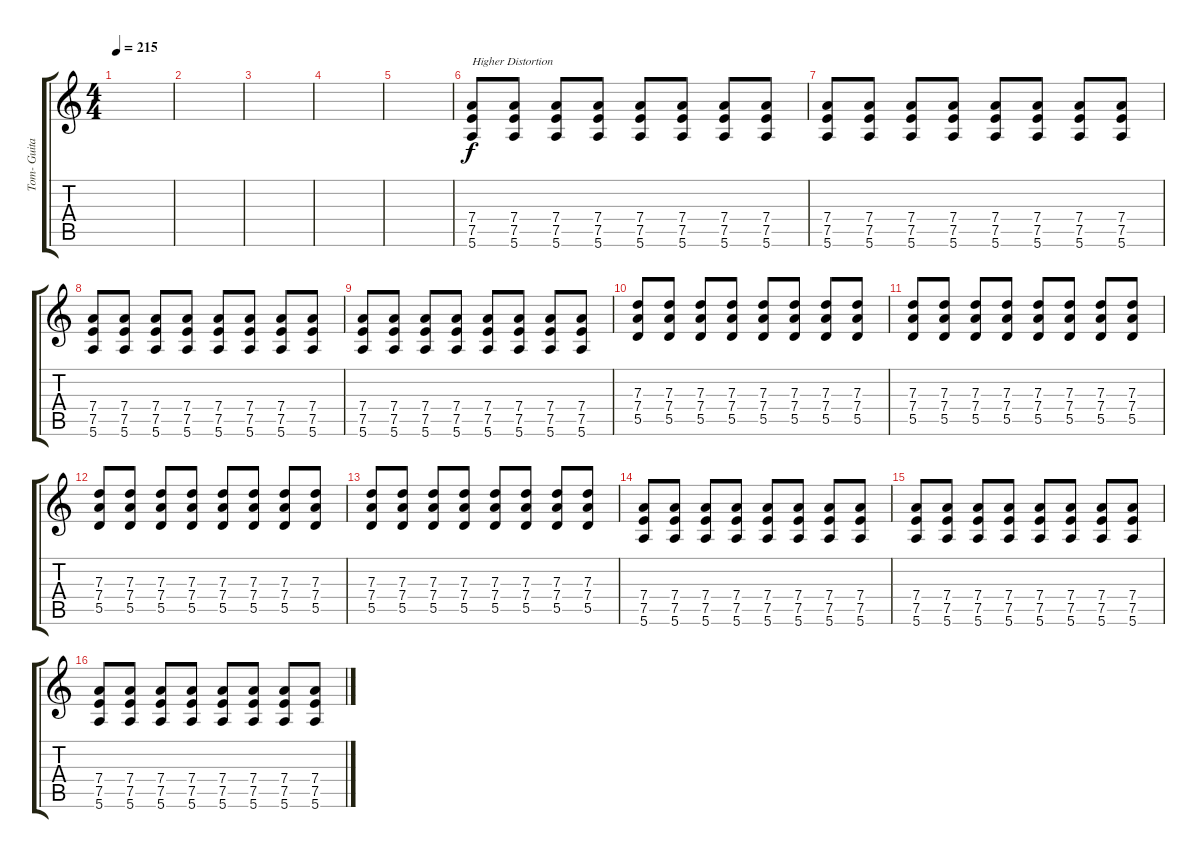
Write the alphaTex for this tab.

\track ("Tom- Guitar 2 (Studio Only) " "Tom- Guita") {instrument distortionguitar}
\staff {score tabs}
\tuning (E4 B3 G3 D3 A2 E2) {hide}
\ts (4 4)
\tempo 215
\clef g2
\ks c
|
|
|
|
|
(7.4 7.5 5.6).8{txt "Higher Distortion"} (7.4 7.5 5.6).8 (7.4 7.5 5.6).8 (7.4 7.5 5.6).8 (7.4 7.5 5.6).8 (7.4 7.5 5.6).8 (7.4 7.5 5.6).8 (7.4 7.5 5.6).8 |
(7.4 7.5 5.6).8 (7.4 7.5 5.6).8 (7.4 7.5 5.6).8 (7.4 7.5 5.6).8 (7.4 7.5 5.6).8 (7.4 7.5 5.6).8 (7.4 7.5 5.6).8 (7.4 7.5 5.6).8 |
(7.4 7.5 5.6).8 (7.4 7.5 5.6).8 (7.4 7.5 5.6).8 (7.4 7.5 5.6).8 (7.4 7.5 5.6).8 (7.4 7.5 5.6).8 (7.4 7.5 5.6).8 (7.4 7.5 5.6).8 |
(7.4 7.5 5.6).8 (7.4 7.5 5.6).8 (7.4 7.5 5.6).8 (7.4 7.5 5.6).8 (7.4 7.5 5.6).8 (7.4 7.5 5.6).8 (7.4 7.5 5.6).8 (7.4 7.5 5.6).8 |
(7.3 7.4 5.5).8 (7.3 7.4 5.5).8 (7.3 7.4 5.5).8 (7.3 7.4 5.5).8 (7.3 7.4 5.5).8 (7.3 7.4 5.5).8 (7.3 7.4 5.5).8 (7.3 7.4 5.5).8 |
(7.3 7.4 5.5).8 (7.3 7.4 5.5).8 (7.3 7.4 5.5).8 (7.3 7.4 5.5).8 (7.3 7.4 5.5).8 (7.3 7.4 5.5).8 (7.3 7.4 5.5).8 (7.3 7.4 5.5).8 |
(7.3 7.4 5.5).8 (7.3 7.4 5.5).8 (7.3 7.4 5.5).8 (7.3 7.4 5.5).8 (7.3 7.4 5.5).8 (7.3 7.4 5.5).8 (7.3 7.4 5.5).8 (7.3 7.4 5.5).8 |
(7.3 7.4 5.5).8 (7.3 7.4 5.5).8 (7.3 7.4 5.5).8 (7.3 7.4 5.5).8 (7.3 7.4 5.5).8 (7.3 7.4 5.5).8 (7.3 7.4 5.5).8 (7.3 7.4 5.5).8 |
(7.4 7.5 5.6).8 (7.4 7.5 5.6).8 (7.4 7.5 5.6).8 (7.4 7.5 5.6).8 (7.4 7.5 5.6).8 (7.4 7.5 5.6).8 (7.4 7.5 5.6).8 (7.4 7.5 5.6).8 |
(7.4 7.5 5.6).8 (7.4 7.5 5.6).8 (7.4 7.5 5.6).8 (7.4 7.5 5.6).8 (7.4 7.5 5.6).8 (7.4 7.5 5.6).8 (7.4 7.5 5.6).8 (7.4 7.5 5.6).8 |
(7.4 7.5 5.6).8 (7.4 7.5 5.6).8 (7.4 7.5 5.6).8 (7.4 7.5 5.6).8 (7.4 7.5 5.6).8 (7.4 7.5 5.6).8 (7.4 7.5 5.6).8 (7.4 7.5 5.6).8
